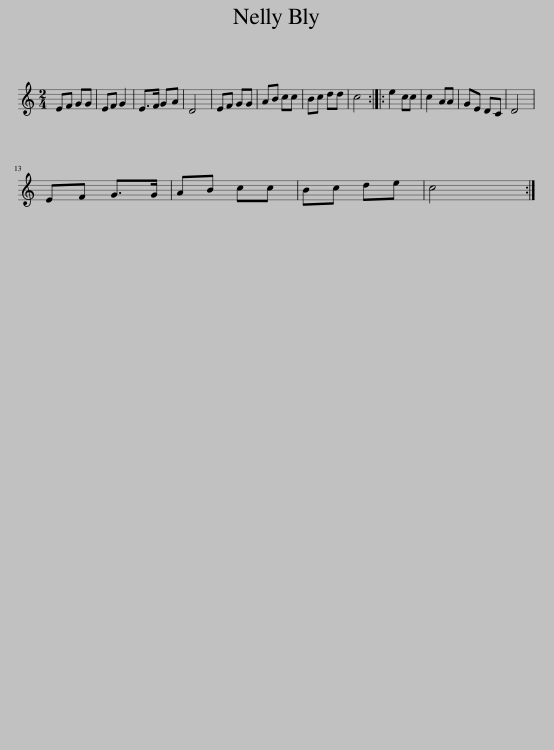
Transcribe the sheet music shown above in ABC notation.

X:1
L:1/8
M:2/4
I:linebreak $
K:C
V:1 treble
V:1
 EF GG | EF G2 | E>F GA | D4 | EF GG | %5
 AB cc | Bc dd | c4 :: e2 cc | c2 AA | %10
 GE DC | D4 |$ EF G>G | AB cc | Bc de | %15
 c4 :| %16
